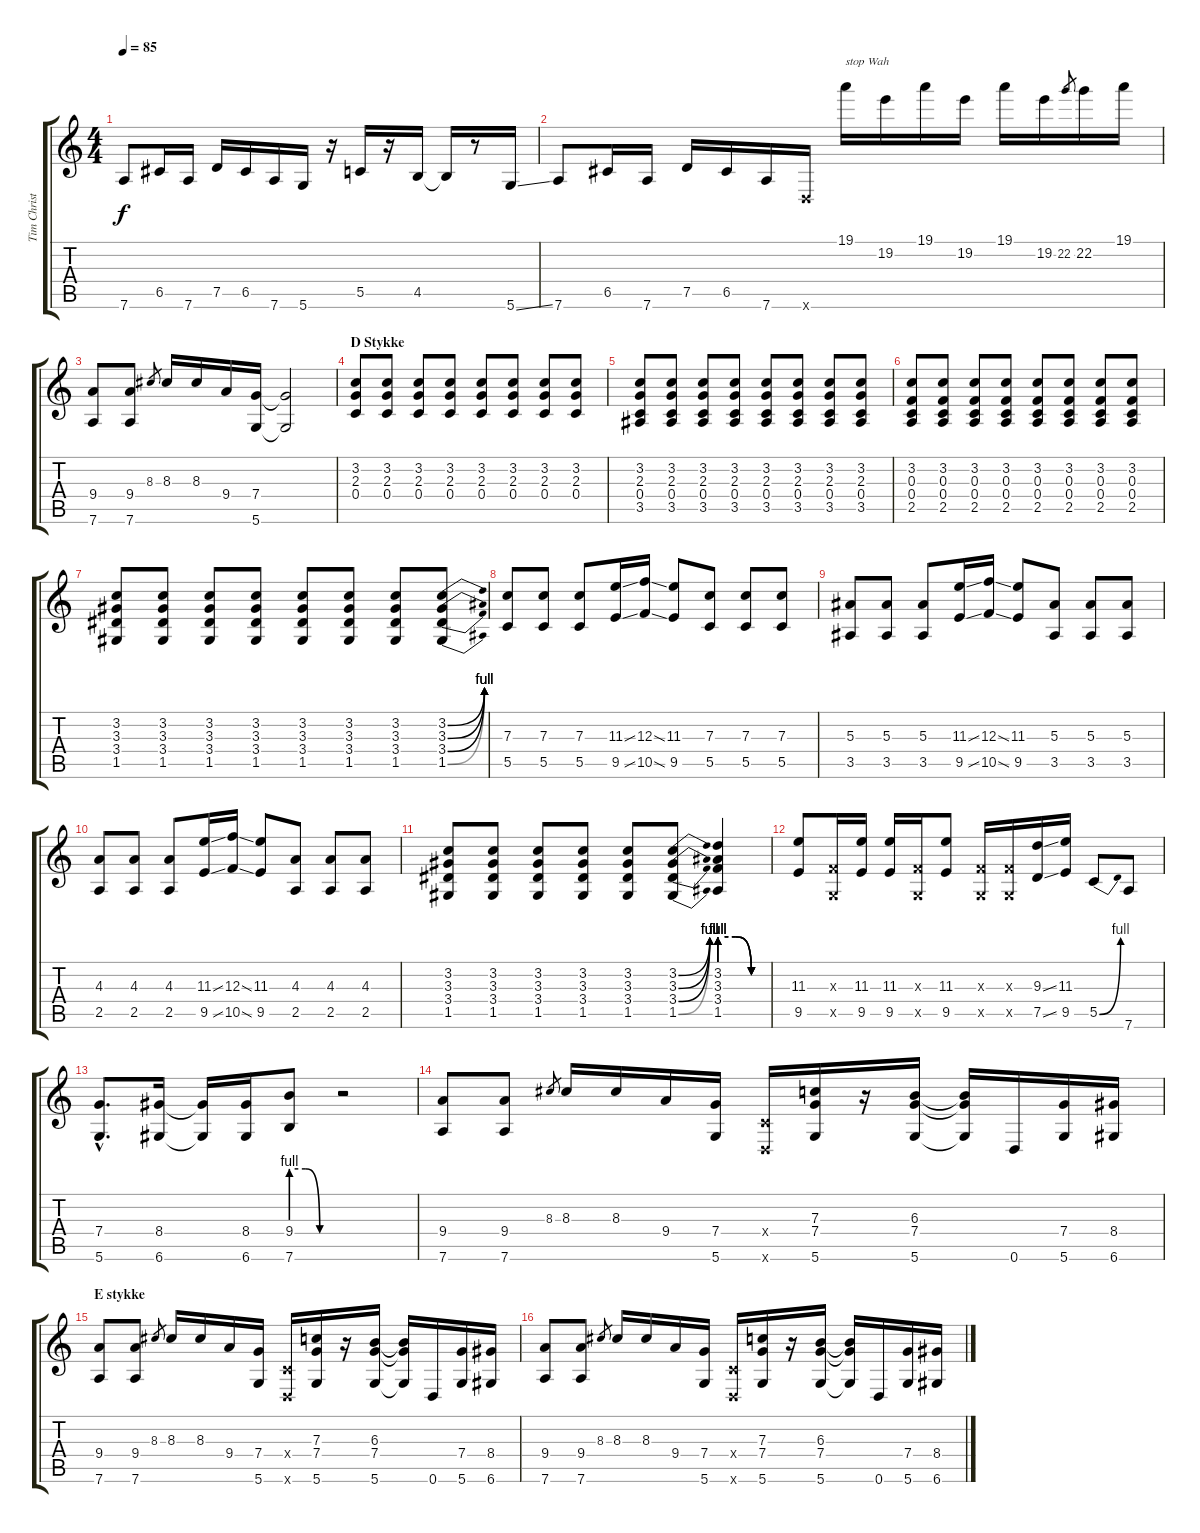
\track ("Tim Christensen (Guitar)" "Tim Christ") {instrument distortionguitar}
\staff {score tabs}
\tuning (D4 A3 F3 C3 G2 D2) {hide}
\ts (4 4)
\tempo 85
\clef g2
\ks c
7.6.8{dy f} 6.5.16 7.6.16 7.5.16 6.5.16 7.6.16 5.6.16 r.16 5.5.16 r.16 4.5.16 4.5{t}.16 r.8 5.6{ss}.16 |
7.6.8 6.5.16 7.6.16 7.5.16 6.5.16 7.6.16 0.6{x}.16 19.1.16{txt "stop Wah"} 19.2.16 19.1.16 19.2.16 19.1.16 19.2.16 22.2.8{gr} 22.2.16 19.1.16 |
(9.4 7.6).8 (9.4 7.6).8 8.3.8{gr} 8.3.16 8.3.16 9.4.16 (7.4 5.6).16 (7.4{t} 5.6{t}).2 |
\section ("" "D Stykke")
(3.2 2.3 0.4).8 (3.2 2.3 0.4).8 (3.2 2.3 0.4).8 (3.2 2.3 0.4).8 (3.2 2.3 0.4).8 (3.2 2.3 0.4).8 (3.2 2.3 0.4).8 (3.2 2.3 0.4).8 |
(3.2 2.3 0.4 3.5).8 (3.2 2.3 0.4 3.5).8 (3.2 2.3 0.4 3.5).8 (3.2 2.3 0.4 3.5).8 (3.2 2.3 0.4 3.5).8 (3.2 2.3 0.4 3.5).8 (3.2 2.3 0.4 3.5).8 (3.2 2.3 0.4 3.5).8 |
(3.2 0.3 0.4 2.5).8 (3.2 0.3 0.4 2.5).8 (3.2 0.3 0.4 2.5).8 (3.2 0.3 0.4 2.5).8 (3.2 0.3 0.4 2.5).8 (3.2 0.3 0.4 2.5).8 (3.2 0.3 0.4 2.5).8 (3.2 0.3 0.4 2.5).8 |
(3.2 3.3 3.4 1.5).8 (3.2 3.3 3.4 1.5).8 (3.2 3.3 3.4 1.5).8 (3.2 3.3 3.4 1.5).8 (3.2 3.3 3.4 1.5).8 (3.2 3.3 3.4 1.5).8 (3.2 3.3 3.4 1.5).8 (3.2{be (bend 0 0 60 4)} 3.3{be (bend 0 0 60 4)} 3.4{be (bend 0 0 60 4)} 1.5{be (bend 0 0 60 4)}).8 |
(7.3 5.5).8 (7.3 5.5).8 (7.3 5.5).8 (11.3{ss} 9.5{ss}).16 (12.3{ss} 10.5{ss}).16 (11.3 9.5).8 (7.3 5.5).8 (7.3 5.5).8 (7.3 5.5).8 |
(5.3 3.5).8 (5.3 3.5).8 (5.3 3.5).8 (11.3{ss} 9.5{ss}).16 (12.3{ss} 10.5{ss}).16 (11.3 9.5).8 (5.3 3.5).8 (5.3 3.5).8 (5.3 3.5).8 |
(4.3 2.5).8 (4.3 2.5).8 (4.3 2.5).8 (11.3{ss} 9.5{ss}).16 (12.3{ss} 10.5{ss}).16 (11.3 9.5).8 (4.3 2.5).8 (4.3 2.5).8 (4.3 2.5).8 |
(3.2 3.3 3.4 1.5).8 (3.2 3.3 3.4 1.5).8 (3.2 3.3 3.4 1.5).8 (3.2 3.3 3.4 1.5).8 (3.2 3.3 3.4 1.5).8 (3.2{be (bend 0 0 60 4)} 3.3{be (bend 0 0 60 4)} 3.4{be (bend 0 0 60 4)} 1.5{be (bend 0 0 60 4)}).8 (3.2{be (custom 0 4 20 4 40 0 60 0)} 3.3{be (custom 0 4 20 4 40 0 60 0)} 3.4{be (custom 0 4 20 4 40 0 60 0)} 1.5{be (custom 0 4 20 4 40 0 60 0)}).4 |
(11.3 9.5).8 (0.3{x} 0.5{x}).16 (11.3 9.5).16 (11.3 9.5).16 (0.3{x} 0.5{x}).16 (11.3 9.5).8 (0.3{x} 0.5{x}).16 (0.3{x} 0.5{x}).16 (9.3{ss} 7.5{ss}).16 (11.3 9.5).16 5.5{be (bend 0 0 60 4)}.8 7.6.8 |
(7.4{hac} 5.6{hac}).8{d} (8.4 6.6).16 (8.4{t} 6.6{t}).16 (8.4 6.6).16 (9.4{be (custom 0 4 20 4 40 0 60 0)} 7.6{be (custom 0 4 20 4 40 0 60 0)}).8 r.2 |
(9.4 7.6).8 (9.4 7.6).8 8.3.8{gr} 8.3.16 8.3.16 9.4.16 (7.4 5.6).16 (0.4{x} 0.6{x}).16 (7.3 7.4 5.6).16 r.16 (6.3 7.4 5.6).16 (6.3{t} 7.4{t} 5.6{t}).16 0.6.16 (7.4 5.6).16 (8.4 6.6).16 |
\section ("" "E stykke")
(9.4 7.6).8 (9.4 7.6).8 8.3.8{gr} 8.3.16 8.3.16 9.4.16 (7.4 5.6).16 (0.4{x} 0.6{x}).16 (7.3 7.4 5.6).16 r.16 (6.3 7.4 5.6).16 (6.3{t} 7.4{t} 5.6{t}).16 0.6.16 (7.4 5.6).16 (8.4 6.6).16 |
(9.4 7.6).8 (9.4 7.6).8 8.3.8{gr} 8.3.16 8.3.16 9.4.16 (7.4 5.6).16 (0.4{x} 0.6{x}).16 (7.3 7.4 5.6).16 r.16 (6.3 7.4 5.6).16 (6.3{t} 7.4{t} 5.6{t}).16 0.6.16 (7.4 5.6).16 (8.4 6.6).16
